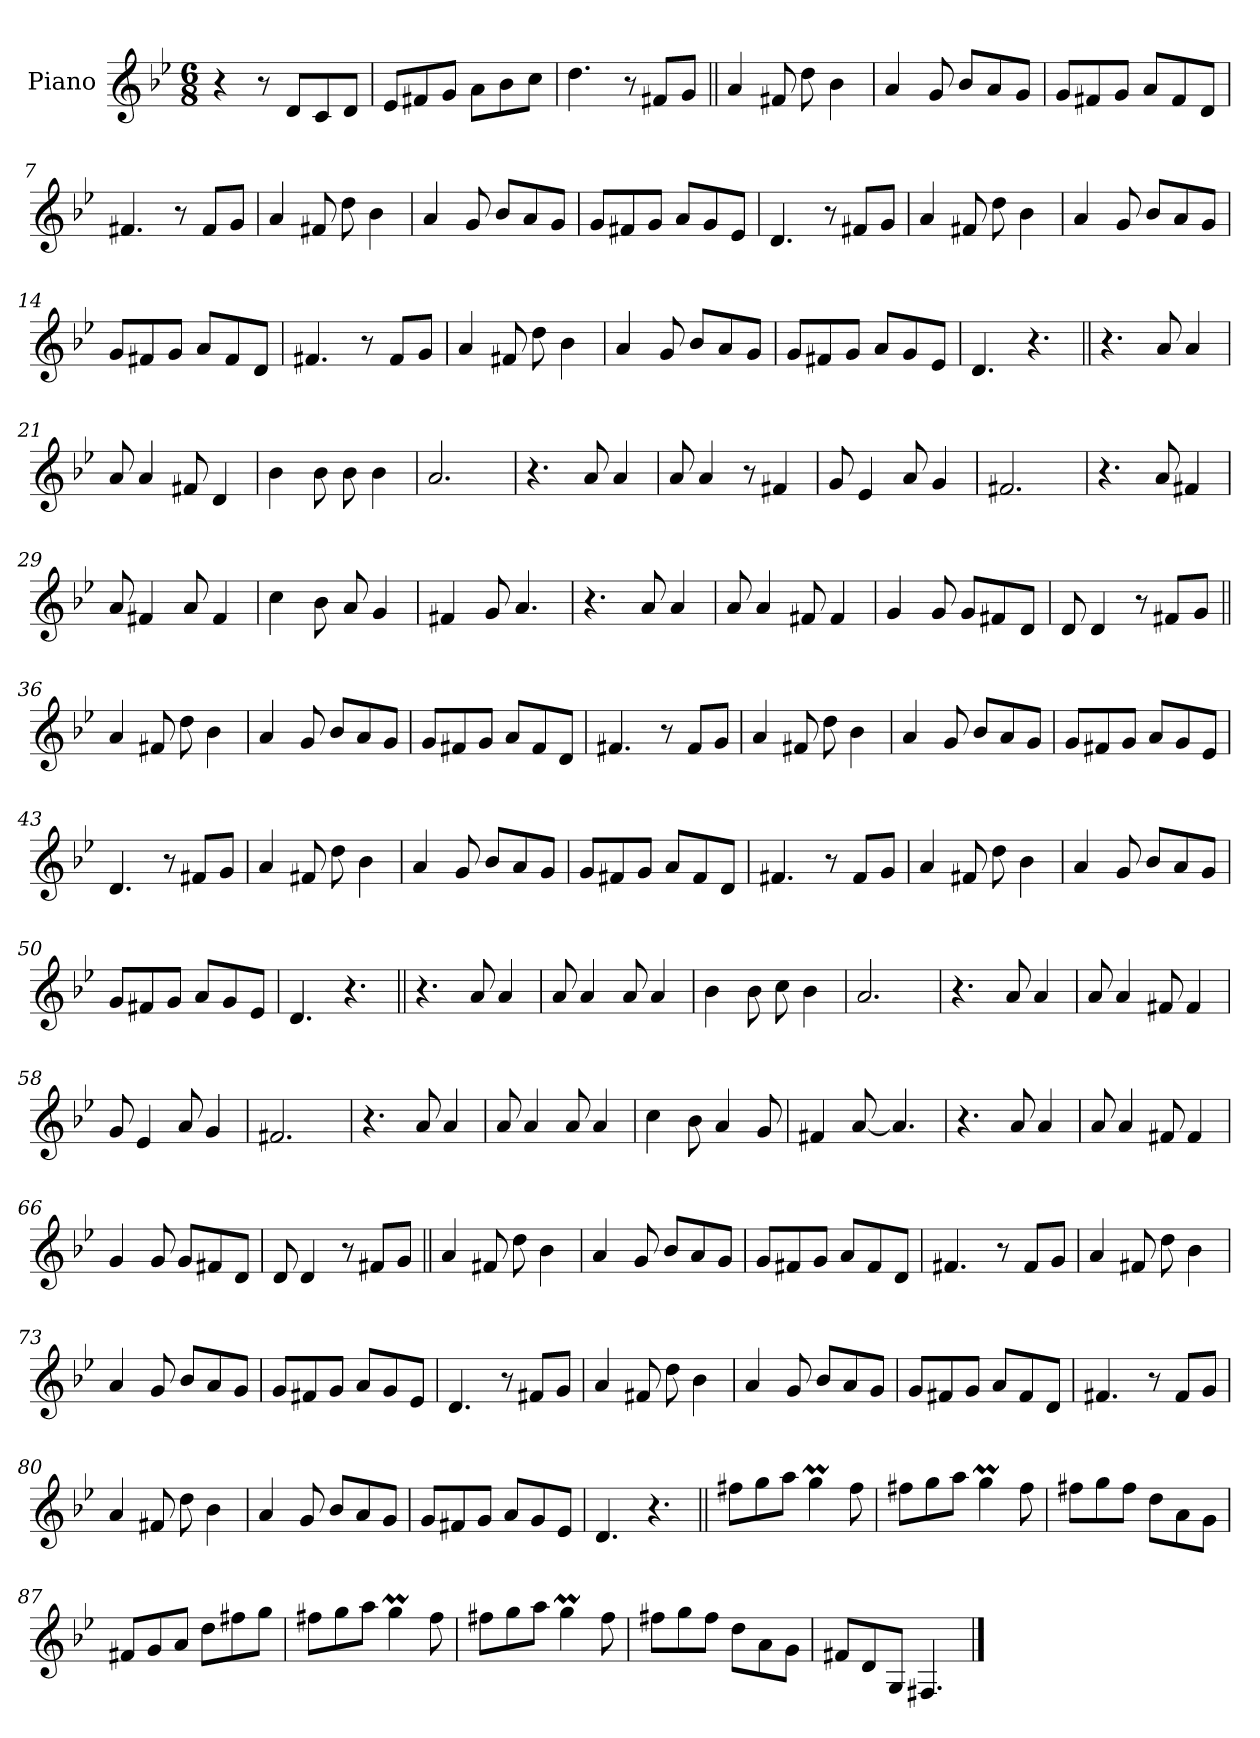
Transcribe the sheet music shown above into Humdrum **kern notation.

**kern
*part1
*staff1
*I"Piano
*I'Pno.
*clefG2
*k[b-e-]
*M6/8
*MM195
=1
4r
8r
8d!L
8c!
8d!J
=2
8e-!L
8f#X!
8g!J
8a!L
8b-!
8cc!J
=3
4.dd!
8r
8f#XL
8gJ
=4||
4a
8f#X
8dd
4b-
=5
4a
8g
8b-L
8a
8gJ
=6
8gL
8f#X
8gJ
8aL
8f#
8dJ
=7
4.f#X
8r
8f#L
8gJ
=8
4a
8f#X
8dd
4b-
=9
4a
8g
8b-L
8a
8gJ
=10
8gL
8f#X
8gJ
8aL
8g
8e-J
=11
4.d
8r
8f#XL
8gJ
=12
4a
8f#X
8dd
4b-
=13
4a
8g
8b-L
8a
8gJ
=14
8gL
8f#X
8gJ
8aL
8f#
8dJ
=15
4.f#X
8r
8f#L
8gJ
=16
4a
8f#X
8dd
4b-
=17
4a
8g
8b-L
8a
8gJ
=18
8gL
8f#X
8gJ
8aL
8g
8e-J
=19
4.d
4.r
=20||
4.r
8a
4a
=21
8a
4a
8f#X
4d
=22
4b-
8b-
8b-
4b-
=23
2.a
=24
4.r
8a
4a
=25
8a
4a
8r
4f#X
=26
8g
4e-
8a
4g
=27
2.f#X
=28
4.r
8a
4f#X
=29
8a
4f#X
8a
4f#
=30
4cc
8b-
8a
4g
=31
4f#X
8g
4.a
=32
4.r
8a
4a
=33
8a
4a
8f#X
4f#
=34
4g
8g
8gL
8f#X
8dJ
=35
8d
4d
8r
8f#XL
8gJ
=36||
4a
8f#X
8dd
4b-
=37
4a
8g
8b-L
8a
8gJ
=38
8gL
8f#X
8gJ
8aL
8f#
8dJ
=39
4.f#X
8r
8f#L
8gJ
=40
4a
8f#X
8dd
4b-
=41
4a
8g
8b-L
8a
8gJ
=42
8gL
8f#X
8gJ
8aL
8g
8e-J
=43
4.d
8r
8f#XL
8gJ
=44
4a
8f#X
8dd
4b-
=45
4a
8g
8b-L
8a
8gJ
=46
8gL
8f#X
8gJ
8aL
8f#
8dJ
=47
4.f#X
8r
8f#L
8gJ
=48
4a
8f#X
8dd
4b-
=49
4a
8g
8b-L
8a
8gJ
=50
8gL
8f#X
8gJ
8aL
8g
8e-J
=51
4.d
4.r
=52||
4.r
8a
4a
=53
8a
4a
8a
4a
=54
4b-
8b-
8cc
4b-
=55
2.a
=56
4.r
8a
4a
=57
8a
4a
8f#X
4f#
=58
8g
4e-
8a
4g
=59
2.f#X
=60
4.r
8a
4a
=61
8a
4a
8a
4a
=62
4cc
8b-
4a
8g
=63
4f#X
[8a
4.a]
=64
4.r
8a
4a
=65
8a
4a
8f#X
4f#
=66
4g
8g
8gL
8f#X
8dJ
=67
8d
4d
8r
8f#XL
8gJ
=68||
4a
8f#X
8dd
4b-
=69
4a
8g
8b-L
8a
8gJ
=70
8gL
8f#X
8gJ
8aL
8f#
8dJ
=71
4.f#X
8r
8f#L
8gJ
=72
4a
8f#X
8dd
4b-
=73
4a
8g
8b-L
8a
8gJ
=74
8gL
8f#X
8gJ
8aL
8g
8e-J
=75
4.d
8r
8f#XL
8gJ
=76
4a
8f#X
8dd
4b-
=77
4a
8g
8b-L
8a
8gJ
=78
8gL
8f#X
8gJ
8aL
8f#
8dJ
=79
4.f#X
8r
8f#L
8gJ
=80
4a
8f#X
8dd
4b-
=81
4a
8g
8b-L
8a
8gJ
=82
8gL
8f#X
8gJ
8aL
8g
8e-J
=83
4.d
4.r
=84||
8ff#X!L
8gg!
8aa!J
4ggM!
8ff#!
=85
8ff#X!L
8gg!
8aa!J
4ggM!
8ff#!
=86
8ff#X!L
8gg!
8ff#!J
8dd!L
8a!
8g!J
=87
8f#X!L
8g!
8a!J
8dd!L
8ff#X!
8gg!J
=88
8ff#X!L
8gg!
8aa!J
4ggM!
8ff#!
=89
8ff#X!L
8gg!
8aa!J
4ggM!
8ff#!
=90
8ff#X!L
8gg!
8ff#!J
8dd!L
8a!
8g!J
=91
8f#X!L
8d!
8G!J
4.F#X!
==
*-
